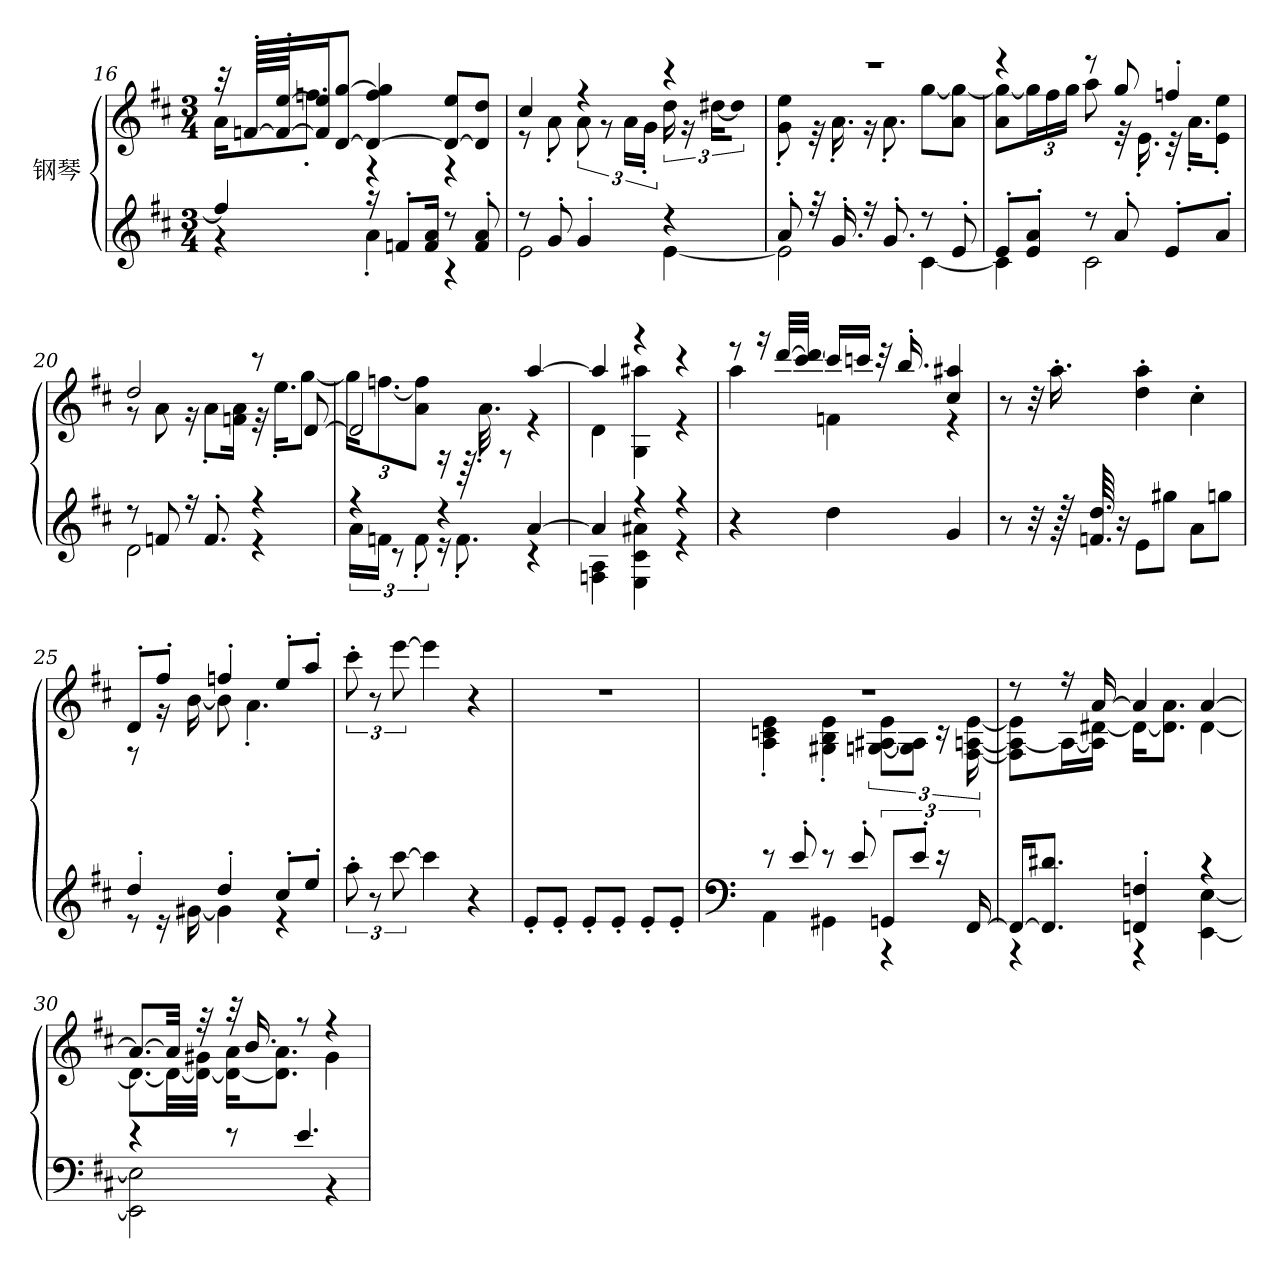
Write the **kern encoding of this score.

**kern	**kern
*part1	*part1
*staff2	*staff1
*I"钢琴	*
!!LO:LB:g=z
*clefG2	*clefG2
*k[f#c#]	*k[f#c#]
*M3/4	*M3/4
=16	=16
*^	*^
4ff/]	4r	32r	16a\KL
.	.	[64fn'/LLLL	.
.	.	64f/_' [64ee/'JJ	.
.	.	16f/] 16ee/]J	8.ffn'\J
.	.	[8d/ [8gg/J	.
16r	4a'\	4d/_ 4ff/ 4gg/]	4r
8fn'/L	.	.	.
16f/ 16a/Jk	.	.	.
8r	4r	8d/_ 8ee/L	4r
8f/' 8a/'	.	8d/] 8dd/J	.
=17	=17	=17	=17
8r	2e\	4cc#/	8r
8g'/	.	.	8a'\
4g'/	.	4r	12a\
.	.	.	12r
.	.	.	24a\LL
.	.	.	24g'\JJ
4r	[4e\	4r	24dd\
.	.	.	24r
.	.	.	[24dd#X\KL
.	.	.	8dd#\J]
=18	=18	=18	=18
8a'/	2e\]	2.r	8g\' 8ee\'
32r	.	.	32r
16.g'/	.	.	16.a'\
16r	.	.	16r
8.g'/	.	.	8.a'\
8r	[4c#\	.	[8gg\L
8e'/	.	.	8a\ 8gg\_J
!!LO:PB:g=z	!!
=19	=19	=19	=19
8e'/L	4c#\]	4r	8a\ 8gg\_L
*	*	*	*Xbrackettup
8e/' 8a/'J	.	.	24gg\L]
.	.	.	24ff#\
.	.	.	24gg\JJ
8r	2c#\	8r	8aa\
8a'/	.	8gg/	32r
.	.	.	16.e'\
8e'/L	.	4ffn'/	32r
.	.	.	16.a'\KL
8a'/J	.	.	8e\' 8ee\'J
=20	=20	=20	=20
8r	2d\	2dd/	8r
8fn/	.	.	8a\
16r	.	.	16r
8.f'/	.	.	8a'\L
.	.	.	16fn\ 16a\Jk
4r	4r	8r	32r
.	.	.	16.ee'\KL
.	.	[8d/	[8gg\J
=21	=21	=21	=21
4r	24a\LL	2d/]	24gg\KL]
.	24fn\JJ	.	[12.ffn\
.	12r	.	.
.	12f'\	.	12a\ 12ff\]J
4r	16r	.	16r
.	8.f'\	.	64r
.	.	.	32.a'\
.	.	.	8r
[4a/	4r	[4aa/	4r
=22	=22	=22	=22
4a/]	4Fn\ 4A\	4aa/]	4d\
4r	4E\ 4c#\ 4a#X\	4r	4G\ 4aa#X\
4r	4r	4r	4r
*v	*v	*	*
!!LO:LB:g=z	!!
=23	=23	=23
4r	8r	4aa\
.	16r	.
.	[32ddd/LLL	.
.	[32ccc#/ 32ddd/]JJJ	.
4dd\	16ccc#/LL]	4fn\
.	16cccn/JJ	.
.	32r	.
.	16.bb'/	.
4g/	4cc#/ 4aa#X/	4r
*	*v	*v
=24	=24
8r	8r
32r	32r
128r	16.aa'\
64.fn/ 64.dd/	.
16r	.
8e\L	4dd\' 4aa\'
8gg#X\J	.
8a\L	4cc#'\
8ggn\J	.
=25	=25
*^	*^
4dd'/	8r	8d'/L	8r
.	16r	8ff#'/J	16r
.	[16g#X\	.	[16b\
4dd'/	4g#\]	4ffn'/	8b\]
.	.	.	4.a'\
8cc#'/L	4r	8ee'/L	.
8ee'/J	.	8aa'/J	.
*v	*v	*	*
*	*v	*v
=26	=26
*	*brackettup
12aa'\	12ccc#'\
12r	12r
[12ccc#\	[12eee\
4ccc#\]	4eee\]
4r	4r
!!LO:LB:g=z
=27	=27
8e'/L	2.r
8e'/J	.
8e'/L	.
8e'/J	.
8e'/L	.
8e'/J	.
=28	=28
*clefF4	*
*^	*^
8r	4AA\	2.r	4A\' 4cn\' 4e\'
8e'/	.	.	.
8r	4GG#X\	.	4G#X\' 4B\' 4e\'
8e'/	.	.	.
12GGn/L	4r	.	[12Gn\ [12A#X\ 12e\L
12e'/J	.	.	12G\] 12A#\]J
24r	.	.	24r
[24FF#/	.	.	[24F#\ [24An\ [24e\
=29	=29	=29	=29
16FF#/KL_	4r	8r	8F#\] 8A\_ 8e\]L
8.FF#/] 8.d#X/J	.	.	.
.	.	16r	16A\L_
.	.	[16a/	16A\] [16d#X\JJ
4FFn/' 4Fn/'	4r	4a/]	16d#\KL_
.	.	.	8.d#\] 8.a\J
4r	[4EE\ [4E\	[4a/	[4d#\
!!LO:LB:g=z	!!
=30	=30	=30	=30
4r	2EE\] 2E\]	8.a/L_	8.d#\L_
.	.	32a/Jkk]	32d#\LL_
.	.	32r	32d#\_ 32g#X\JJJ
8r	.	32r	16d#\_ 16a\KL
.	.	16.b/	.
.	.	.	8.d#\] 8.a\J
4.e/	.	8r	.
.	4r	4r	4g#\
*v	*v	*	*
*	*v	*v
=	=
*-	*-
